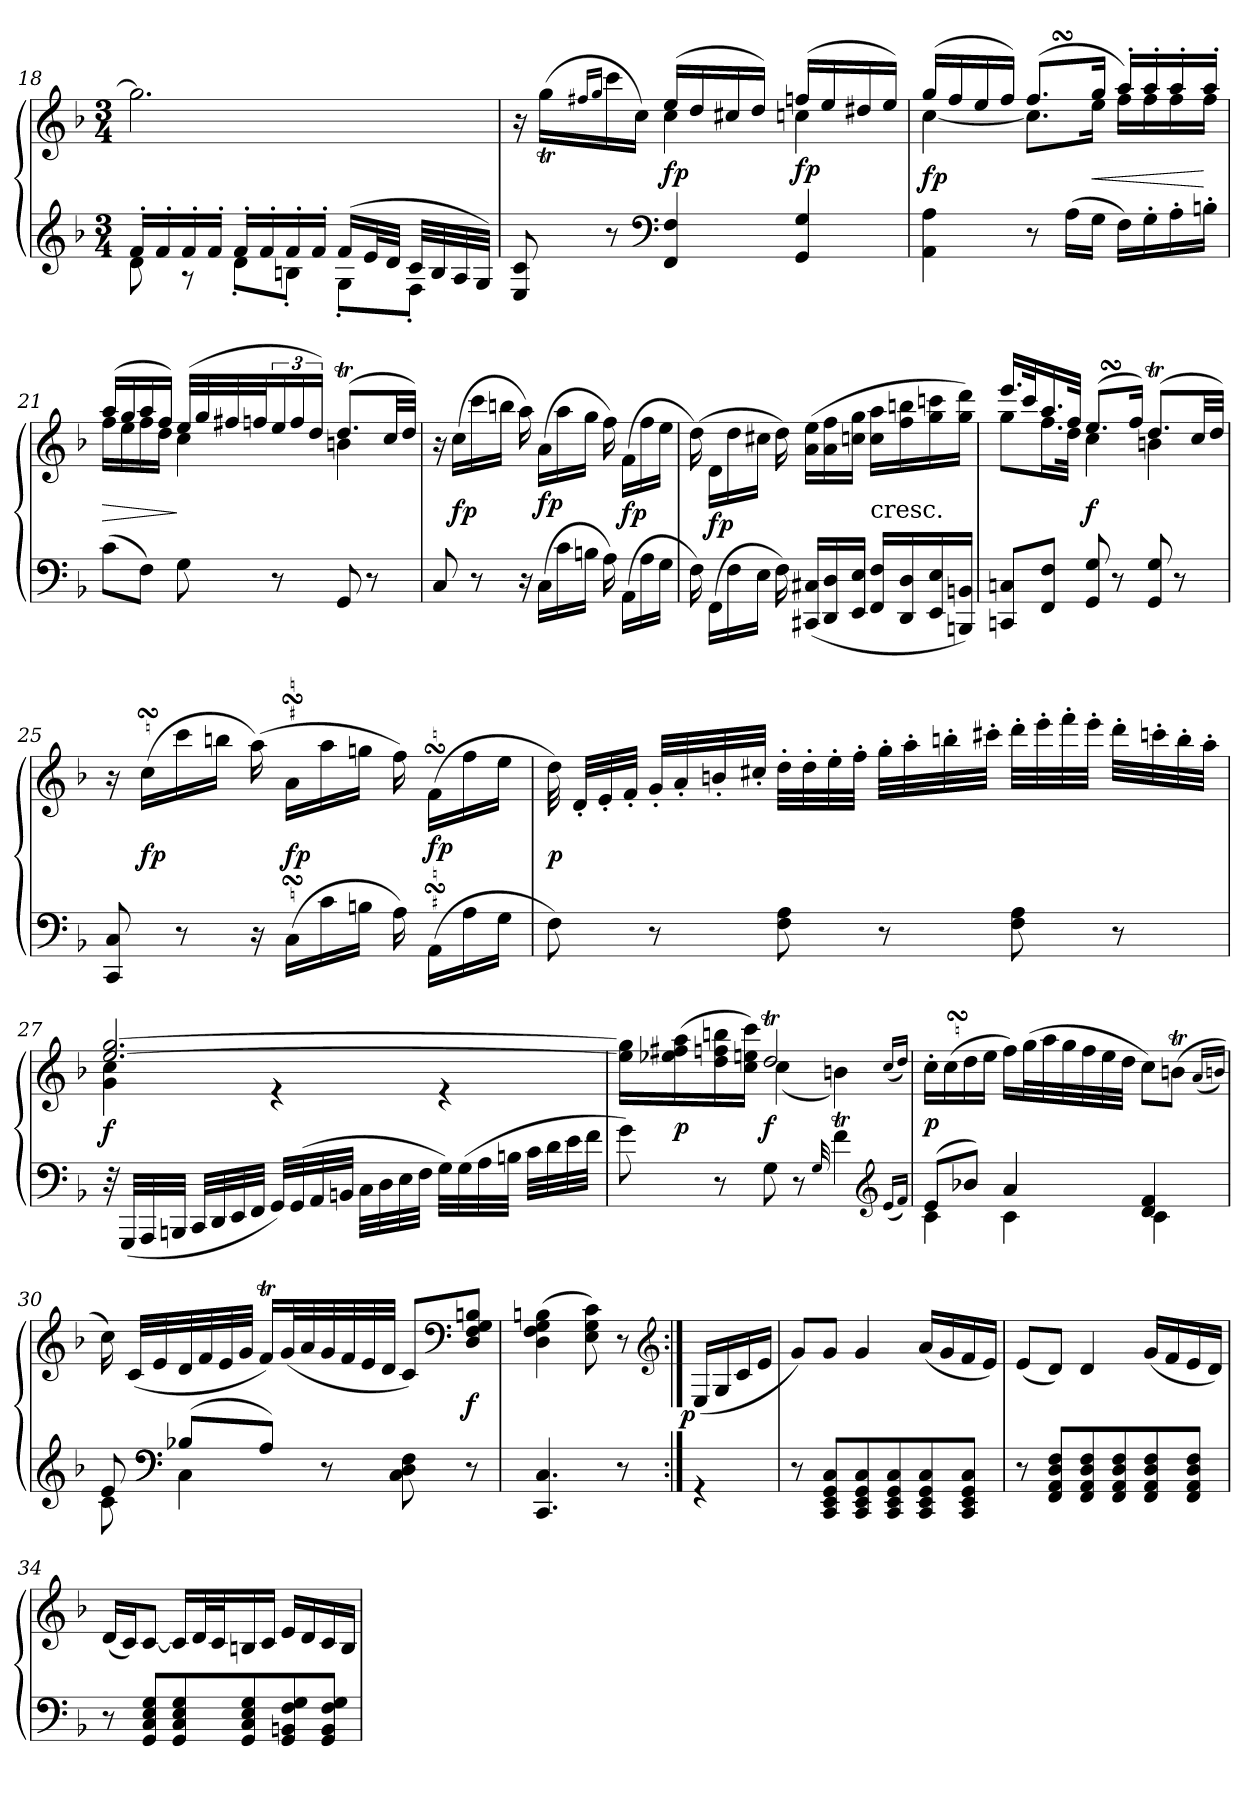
**kern	**kern	**dynam
*part1	*part1	*part1
*staff2	*staff1	*staff1/2
*clefG2	*clefG2	*
*k[b-]	*k[b-]	*
*F:	*F:	*
*M3/4	*M3/4	*
=18	=18	=18
*^	*	*
16f'LL	8d	2.gg]	.
16f'	.	.	.
16f'	8r	.	.
16f'JJ	.	.	.
16f'LL	8d'L	.	.
16f'	.	.	.
16f'	8Bn'J	.	.
16f'JJ	.	.	.
(16fLL	8G'L	.	.
32eL	.	.	.
32dJJJ	.	.	.
32cLLL	8F'J	.	.
32B	.	.	.
32A	.	.	.
32GJJJ)	.	.	.
*v	*v	*	*
=19	=19	=19
*	*^	*
8E 8c	4ryy	16r	.
.	.	(16ggTLL	.
.	.	16qff#XLL	.
.	.	16qggJJ	.
8r	.	16ccc	.
.	.	16ccJJ)	.
*clefF4	*	*	*
4FF 4F	(16eeLL	4cc	fp
.	16dd	.	.
.	16cc#X	.	.
.	16ddJJ)	.	.
4GG 4G	(16ffnLL	4ccn	fp
.	16ee	.	.
.	16dd#X	.	.
.	16eeJJ)	.	.
=20	=20	=20	=20
4AA 4A	(16ggLL	[4cc	fp
.	16ff	.	.
.	16ee	.	.
.	16ffJJ)	.	.
8r	(8.ffSSsL	8.ccL]	.
(16ALL	.	.	.
16GJJ	16ggJk	16eeJk	<
16FLL)	16aa'LL)	16ffLL	.
16G'	16aa'	16ff	.
16A'	16aa'	16ff	.
16Bn'JJ	16aa'JJ	16ffJJ	[
=21	=21	=21	=21
(8cL	(16aaLL	16ffLL	>
.	16gg	16ee	.
8FJ)	16aa	16ff	.
.	16ffJJ)	16ddJJ	.
8G	(32eeLLL	4cc	]
.	32gg	.	.
.	32ff#X	.	.
.	32ffnJ	.	.
8r	24ee	.	.
.	24ff	.	.
.	24ddJJ)	.	.
8GG	(8.ddTL	4bn	.
8r	.	.	.
.	32ccLL	.	.
.	32ddJJJ)	.	.
*	*v	*v	*
=22	=22	=22
8C	16r	.
.	(16ccLL	fp
8r	16ccc	.
.	16bbnJJ	.
16r	16aa)	.
(16CLL	(16aLL	fp
16c	16aa	.
16BnJJ	16ggJJ	.
16A)	16ff)	.
(16AALL	(16fLL	fp
16A	16ff	.
16GJJ	16eeJJ	.
=23	=23	=23
16F)	(16dd)	.
(16FF\LL	16d\LL	fp
16F\	16dd\	.
16E\JJ	16cc#X\JJ	.
16F)	16dd)	.
(16CC#X 16C#XLL	(16a 16eeLL	.
16DD 16D	16a 16ff	.
16EE 16EJJ	16ccn 16ggJJ	.
!	!LO:TX:c:t=cresc.	!
16FF 16FLL	16cc 16aaLL	.
16DD 16D	16ff 16bbn	.
16EE 16E	16gg 16cccn	.
16BBBn 16BBnJJ)	16gg 16dddJJ)	.
=24	=24	=24
*	*^	*
8CCn 8CnL	16.eeeLL	8ggL	.
.	32cccK	.	.
8FF 8FJ	16.aa	16.ffL	.
.	32ffJJk	32ddJJk	.
8GG 8G	(8.eeSsSL	4cc	f
8r	.	.	.
.	16ffJk)	.	.
8GG 8G	(8.ddTL	4bn	.
8r	.	.	.
.	32ccLL	.	.
.	32ddJJJ)	.	.
*	*v	*v	*
=25	=25	=25
8CC 8C	16r	.
.	(16ccsSSsLL	fp
8r	16ccc	.
.	16bbnJJ	.
16r	(16aa)	.
!	!LO:TURN:lacc=#	!
(16CsSSsLL	16asSSsLL	fp
16c	16aa	.
16BnJJ	16ggnJJ	.
16A)	16ff)	.
!LO:TURN:lacc=#	!	!
(16AAsSSsLL	(16fsSSsLL	fp
16A	16ff	.
16GJJ	16eeJJ	.
=26	=26	=26
8F)	32dd)	p
.	32d'LLL	.
.	32e'	.
.	32f'JJJ	.
8r	32g'LLL	.
.	32a'	.
.	32bn'	.
.	32cc#X'JJJ	.
8F 8A	32dd'LLL	.
.	32dd'	.
.	32ee'	.
.	32ff'JJJ	.
8r	32gg'LLL	.
.	32aa'	.
.	32bbn'	.
.	32ccc#X'JJJ	.
8F 8A	32ddd'LLL	.
.	32eee'	.
.	32fff'	.
.	32eee'JJJ	.
8r	32ddd'LLL	.
.	32cccn'	.
.	32bb'	.
.	32aa'JJJ	.
=27	=27	=27
*	*^	*
32r	[2.ee [2.gg	4g 4cc	f
(32GGGLLL	.	.	.
32AAA	.	.	.
32BBBnJJJ	.	.	.
32CCLLL	.	.	.
32DD	.	.	.
32EE	.	.	.
32FFJJJ	.	.	.
32GGLLL)	.	4r	.
(32GG	.	.	.
32AA	.	.	.
32BBnJJJ	.	.	.
32CLLL	.	.	.
32D	.	.	.
32E	.	.	.
32FJJJ	.	.	.
32GLLL)	.	4r	.
(32G	.	.	.
32A	.	.	.
32BnJJJ	.	.	.
32cLLL	.	.	.
32d	.	.	.
32e	.	.	.
32fJJJ	.	.	.
=28	=28	=28	=28
8g)	16ee] 16gg]LL	4ryy	.
.	(16ee-X 16ff#X 16aa	.	p
8r	16dd 16ffn 16bbn	.	.
.	16cc 16een 16cccJJ)	.	.
8G	2ddT	(4cc	f
8r	.	.	.
32qqG	.	.	.
4fT	.	4bn)	.
*	*v	*v	*
*clefG2	*	*
*	*^	*
(>16qeLL	.	(>16qccLL	.
16qfJJ)	.	16qddJJ)	.
*	*v	*v	*
=29	=29	=29
*^	*	*
(8eL	4c	16cc'LL	p
.	.	(16ccSSs	.
8b-XJ)	.	16dd	.
.	.	16eeJJ	.
4a	4c	16ffLL)	.
.	.	(32ggL	.
.	.	32aa	.
.	.	32gg	.
.	.	32ff	.
.	.	32ee	.
.	.	32ddJJJ	.
4d 4f	4c	8ccL)	.
.	.	(8bntJ	.
.	.	(16qaLL	.
.	.	16qbnJJ)	.
=30	=30	=30	=30
8e	8c	16cc)	.
.	.	(32cLLL	.
.	.	32e	.
*clefF4	*	*	*
(8B-XL	4C	32d	.
.	.	32f	.
.	.	32e	.
.	.	32gJJJ	.
8AJ)	.	16fTLL)	.
.	.	(32gL	.
.	.	32a	.
4.ryy	8r	32g	.
.	.	32f	.
.	.	32e	.
.	.	32dJJJ	.
.	8C 8D 8F	8cL)	.
*	*	*clefF4	*
.	8r	8D 8F 8G 8BnJ	f
*v	*v	*	*
=31	=31	=31
4.CC 4.C	(4D 4F 4G 4Bn	.
.	8E 8G 8c)	.
8r	8r	.
*	*clefG2	*
=:|!	=:|!	=:|!
!	!	!LO:DY:rj
4rGG	(>16E/LL	p
.	16G/	.
.	16c/	.
.	16eJJ	.
=32	=32	=32
8r	8gL)	.
8CC 8EE 8GG 8CL	8gJ	.
8CC 8EE 8GG 8C	4g	.
8CC 8EE 8GG 8C	.	.
8CC 8EE 8GG 8C	(16aLL	.
.	16g	.
8CC 8EE 8GG 8CJ	16f	.
.	16eJJ)	.
=33	=33	=33
8r	(8eL	.
8FF 8AA 8D 8FL	8dJ)	.
8FF 8AA 8D 8F	4d	.
8FF 8AA 8D 8F	.	.
8FF 8AA 8D 8F	(16gLL	.
.	16f	.
8FF 8AA 8D 8FJ	16e	.
.	16dJJ)	.
=34	=34	=34
8r	(16dLL	.
.	16cJ)	.
8GG 8C 8E 8GL	[8cJ	.
8GG 8C 8E 8G	16cLL]	.
.	32dL	.
.	32cJ	.
8GG 8C 8E 8G	16Bn	.
.	16cJJ	.
8GG 8BBn 8F 8G	16eLL	.
.	16d	.
8GG 8BB 8F 8GJ	16c	.
.	16BJJ	.
=	=	=
*-	*-	*-
